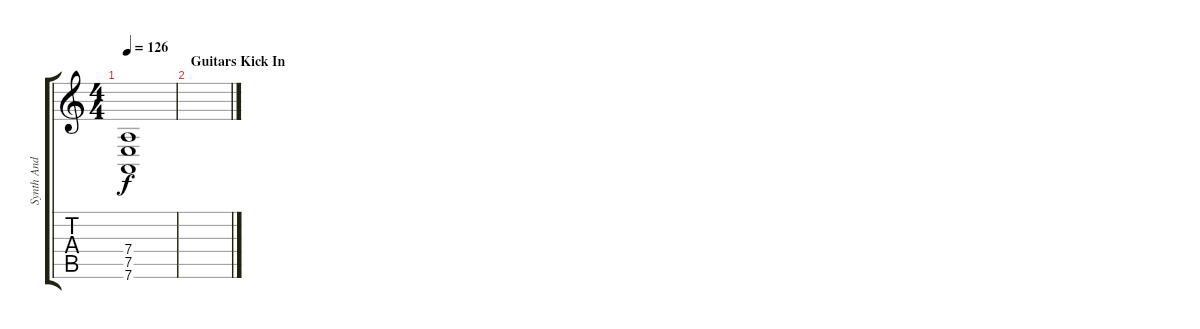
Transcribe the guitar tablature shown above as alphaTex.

\track ("Synth And Strings" "Synth And ") {instrument synthstrings1}
\staff {score tabs}
\tuning (E4 B3 G3 D3 A2 D2) {hide}
\ts (4 4)
\tempo 126
\clef g2
\ks c
(7.4{t} 7.5{t} 7.6{t}).1{dy f} |
\section ("" "Guitars Kick In")
